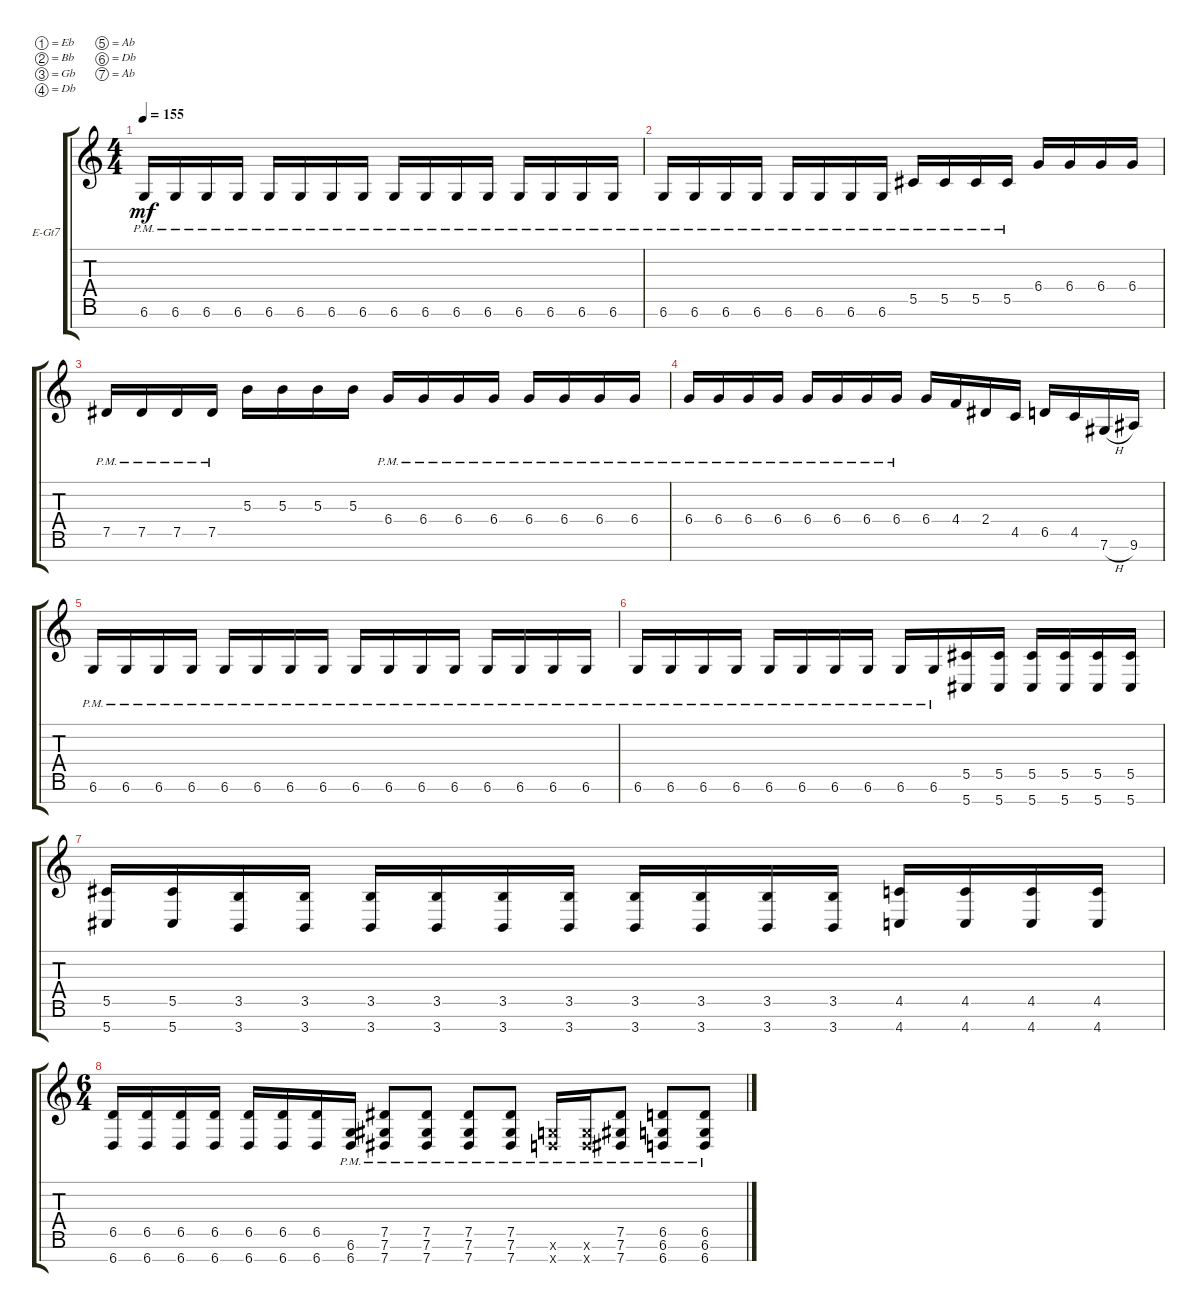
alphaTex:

\defaultSystemsLayout 4
\bracketExtendMode groupsimilarinstruments
\firstSystemTrackNameOrientation horizontal
\otherSystemsTrackNameOrientation horizontal
\track ("Electric Guitar" "E-Gt7") {instrument distortionguitar}
\staff {score tabs}
\tuning (Eb4 Bb3 Gb3 Db3 Ab2 Db2 Ab1)
\ts (4 4)
\tempo 155
\clef g2
\scale
0.485477
\ks c
6.6{pm}.16{dy mf} 6.6{pm}.16 6.6{pm}.16 6.6{pm}.16 6.6{pm}.16 6.6{pm}.16 6.6{pm}.16 6.6{pm}.16 6.6{pm}.16 6.6{pm}.16 6.6{pm}.16 6.6{pm}.16 6.6{pm}.16 6.6{pm}.16 6.6{pm}.16 6.6{pm}.16 |
\scale
0.257261 6.6{pm}.16 6.6{pm}.16 6.6{pm}.16 6.6{pm}.16 6.6{pm}.16 6.6{pm}.16 6.6{pm}.16 6.6{pm}.16 5.5{pm}.16 5.5{pm}.16 5.5{pm}.16 5.5{pm}.16 6.4.16 6.4.16 6.4.16 6.4.16 |
\scale
0.257261 7.5{pm}.16 7.5{pm}.16 7.5{pm}.16 7.5{pm}.16 5.3.16 5.3.16 5.3.16 5.3.16 6.4{pm}.16 6.4{pm}.16 6.4{pm}.16 6.4{pm}.16 6.4{pm}.16 6.4{pm}.16 6.4{pm}.16 6.4{pm}.16 |
\scale
0.333333 6.4{pm}.16 6.4{pm}.16 6.4{pm}.16 6.4{pm}.16 6.4{pm}.16 6.4{pm}.16 6.4{pm}.16 6.4{pm}.16 6.4.16 4.4.16 2.4.16 4.5.16 6.5.16 4.5.16 7.6{h}.16 9.6.16 |
\scale
0.333333 6.6{pm}.16 6.6{pm}.16 6.6{pm}.16 6.6{pm}.16 6.6{pm}.16 6.6{pm}.16 6.6{pm}.16 6.6{pm}.16 6.6{pm}.16 6.6{pm}.16 6.6{pm}.16 6.6{pm}.16 6.6{pm}.16 6.6{pm}.16 6.6{pm}.16 6.6{pm}.16 |
\scale
0.333333 6.6{pm}.16 6.6{pm}.16 6.6{pm}.16 6.6{pm}.16 6.6{pm}.16 6.6{pm}.16 6.6{pm}.16 6.6{pm}.16 6.6{pm}.16 6.6{pm}.16 (5.5 5.7).16 (5.5 5.7).16 (5.5 5.7).16 (5.5 5.7).16 (5.5 5.7).16 (5.5 5.7).16 |
\scale
0.333333 (5.5 5.7).16 (5.5 5.7).16 (3.5 3.7).16 (3.5 3.7).16 (3.5 3.7).16 (3.5 3.7).16 (3.5 3.7).16 (3.5 3.7).16 (3.5 3.7).16 (3.5 3.7).16 (3.5 3.7).16 (3.5 3.7).16 (4.5 4.7).16 (4.5 4.7).16 (4.5 4.7).16 (4.5 4.7).16 |
\ts (6 4)
\scale
0.333333 (6.5 6.7).16 (6.5 6.7).16 (6.5 6.7).16 (6.5 6.7).16 (6.5 6.7).16 (6.5 6.7).16 (6.5 6.7).16 (6.6{pm} 6.7{pm}).16 (7.6{pm} 7.5{pm} 7.7{pm}).8 (7.6{pm} 7.5{pm} 7.7{pm}).8 (7.6{pm} 7.5{pm} 7.7{pm}).8 (7.6{pm} 7.5{pm} 7.7{pm}).8 (6.6{pm x} 6.7{pm x}).16 (6.6{pm x} 6.7{pm x}).16 (7.6{pm} 7.5{pm} 7.7{pm}).8 (6.6{pm} 6.7{pm} 6.5{pm}).8 (6.6{pm} 6.7{pm} 6.5{pm}).8
